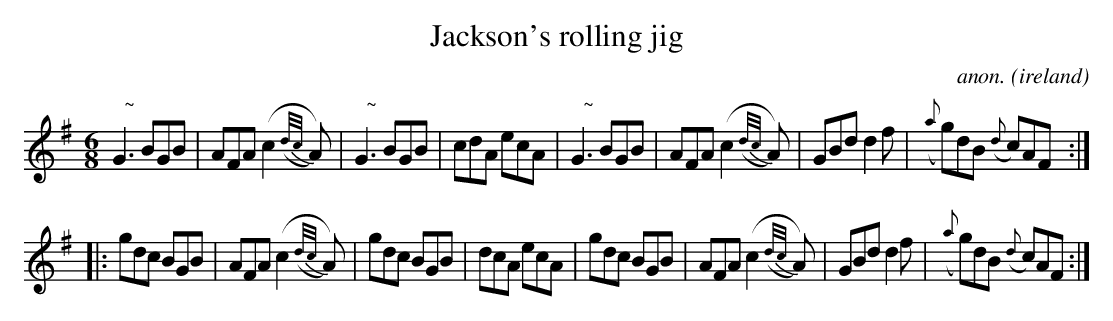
X:1
T:Jackson's rolling jig
O:ireland
C:anon.
m:Nn3 = n o/n/ (3m/n/-n/
M:6/8
L:1/8
K:G
"   ~"NG3 BGB|AFA (c2({d/c/}A))|"   ~"NG3 BGB|cdA ecA|"   ~"NG3 BGB|AFA (c2({d/c/}A))|GBd d2f|({a}g)dB ({d}c)AF:|
|:gdc BGB|AFA (c2({d/c/}A))|gdc BGB|dcA ecA|gdc BGB|AFA (c2({d/c/}A))|GBd d2f|({a}g)dB ({d}c)AF:|
